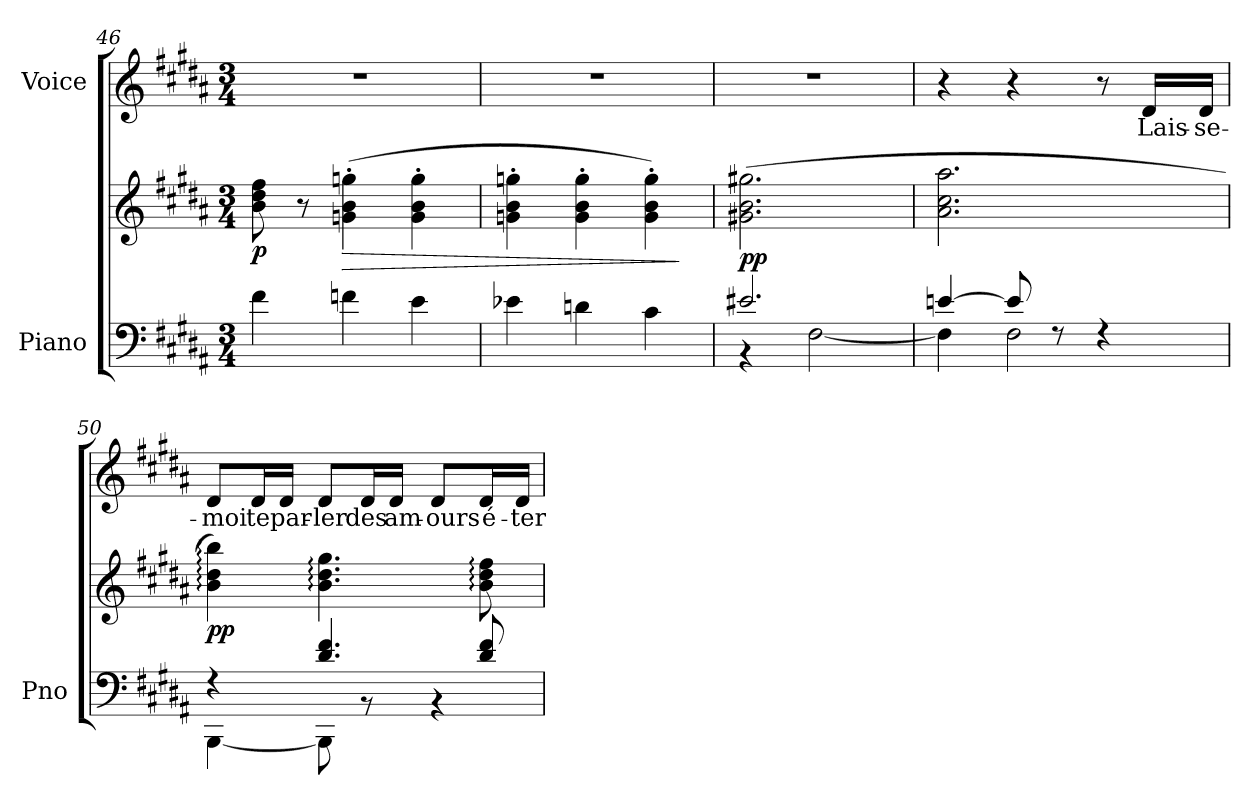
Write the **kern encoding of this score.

**kern	**kern	**dynam	**kern	**text	**dynam
*part2	*part2	*part2	*part1	*part1	*part1
*staff3	*staff2	*staff2/3	*staff1	*staff1	*staff1
*I"Piano	*	*	*I"Voice	*	*
*I'Pno	*	*	*	*	*
*clefF4	*clefG2	*	*clefG2	*	*
*k[f#c#g#d#a#]	*k[f#c#g#d#a#]	*	*k[f#c#g#d#a#]	*	*
*M3/4	*M3/4	*	*M3/4	*	*
=46	=46	=46	=46	=46	=46
!	!	!LO:DY:b	!	!	!
4f#\	8b\ 8dd#\ 8ff#\	p	2.r	.	.
.	8r	.	.	.	.
!	!	!LO:HP:b	!	!	!
4fn\	(>4gn\' 4b\' 4ggn\'	>	.	.	.
4e\	4g\' 4b\' 4gg\'	.	.	.	.
=47	=47	=47	=47	=47	=47
4e-X\	4gn\' 4b\' 4ggn\'	.	2.r	.	.
4dn\	4g\' 4b\' 4gg\'	.	.	.	.
4c#\	4g\' 4b\' 4gg\')	.	.	.	.
.	.	]	.	.	.
=48	=48	=48	=48	=48	=48
*^	*	*	*	*	*
!	!	!	!LO:DY:b	!	!	!
2.e#X/	4r	(>2.g#X\ 2.b\ 2.gg#X\	pp	2.r	.	.
.	[2F#\	.	.	.	.	.
!!LO:LB:g=z
=49	=49	=49	=49	=49	=49	=49
[4en/	4F#\]	2.a#\ 2.cc#\ 2.aa#\	.	4r	.	.
8e/]	2F#\	.	.	4r	.	.
8rF	.	.	.	.	.	.
4rF	.	.	.	8r	.	.
!	!	!	!	!	!LO:LY:b	!LO:DY:a
!	!	!	!	!	!	!LO:DY:n=1:a
.	.	.	.	16d#/LL	Lais-	p other-dynamics
!	!	!	!	!	!LO:LY:b	!
.	.	.	.	16d#/JJ	-se-	.
=50	=50	=50	=50	=50	=50	=50
!	!	!	!LO:DY:b	!	!LO:LY:b	!
4rF	[4BBB\	4b\: 4dd#\: 4bb\:)	pp	8d#/L	-moi	.
!	!	!	!	!	!LO:LY:b	!
.	.	.	.	16d#/L	te	.
!	!	!	!	!	!LO:LY:b	!
.	.	.	.	16d#/JJ	par-	.
!	!	!	!	!	!LO:LY:b	!
4.d#/ 4.f#/	8BBB\]	4.b\: 4.dd#\: 4.gg#\:	.	8d#/L	-ler	.
!	!	!	!	!	!LO:LY:b	!
.	8rBB	.	.	16d#/L	des	.
!	!	!	!	!	!LO:LY:b	!
.	.	.	.	16d#/JJ	am-	.
!	!	!	!	!	!LO:LY:b	!
.	4rBB	.	.	8d#/L	-ours	.
!	!	!	!	!	!LO:LY:b	!
8d#/ 8f#/	.	8b\: 8dd#\: 8ff#\:	.	16d#/L	é-	.
!	!	!	!	!	!LO:LY:b	!
.	.	.	.	16d#/JJ	-ter-	.
*v	*v	*	*	*	*	*
=	=	=	=	=	=
*-	*-	*-	*-	*-	*-
